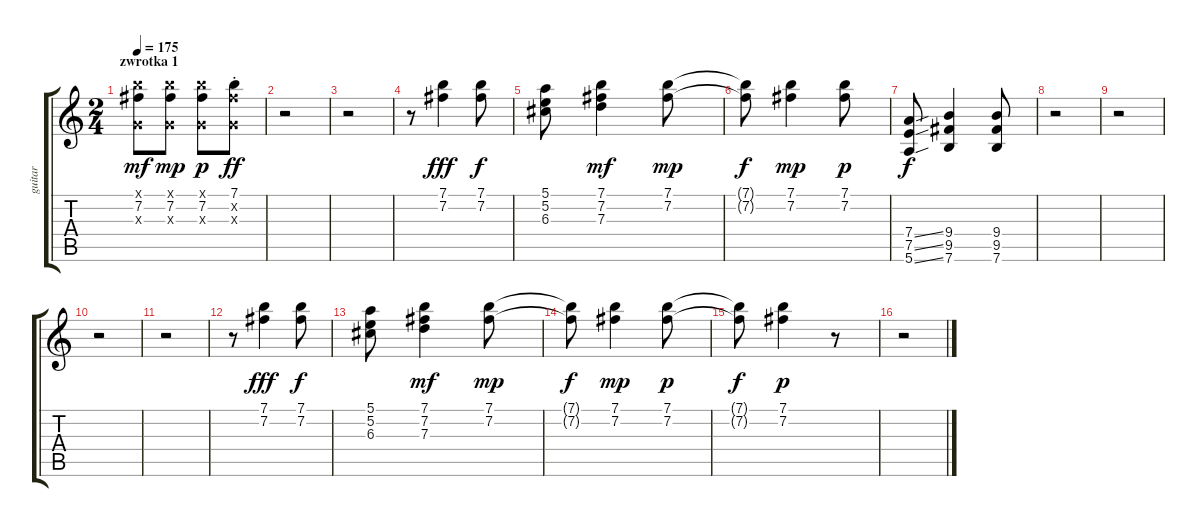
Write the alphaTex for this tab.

\track ("guitar" "guitar") {instrument acousticguitarsteel}
\staff {score tabs}
\tuning (E4 B3 G3 D3 A2 E2) {hide}
\ts (2 4)
\section ("" "zwrotka 1")
\tempo 175
\clef g2
\ks c
(7.1{x} 7.2 0.3{x}).8{dy mf volume 11 balance 16} (7.1{x} 7.2 0.3{x}).8{dy mp} (7.1{x} 7.2 0.3{x}).8{dy p} (7.1{st} 7.2{x} 0.3{x}).8{dy ff} |
r.2 |
r.2 |
r.8 (7.1 7.2).4{dy fff} (7.1 7.2).8{dy f} |
(5.1 5.2 6.3).8 (7.1 7.2 7.3).4{dy mf} (7.1 7.2).8{dy mp} |
(7.1{t} 7.2{t}).8{dy f} (7.1 7.2).4{dy mp} (7.1 7.2).8{dy p} |
(7.4{ss} 7.5{ss} 5.6{ss}).8{dy f} (9.4 9.5 7.6).4 (9.4 9.5 7.6).8 |
r.2 |
r.2{volume 12 balance 0} |
r.2 |
r.2 |
r.8 (7.1 7.2).4{dy fff} (7.1 7.2).8{dy f} |
(5.1 5.2 6.3).8 (7.1 7.2 7.3).4{dy mf} (7.1 7.2).8{dy mp} |
(7.1{t} 7.2{t}).8{dy f} (7.1 7.2).4{dy mp} (7.1 7.2).8{dy p} |
(7.1{t} 7.2{t}).8{dy f} (7.1 7.2).4{dy p} r.8 |
r.2
